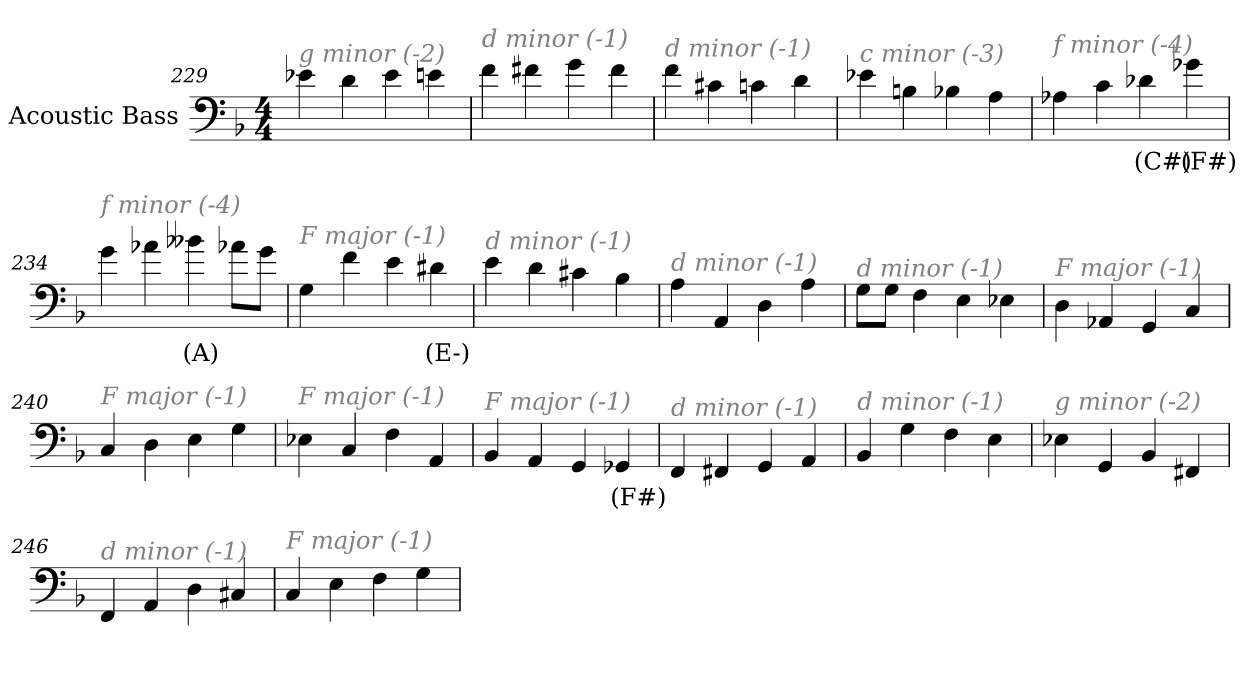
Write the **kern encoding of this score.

**kern	**text
*part1	*part1
*staff1	*staff1
*I"Acoustic Bass	*
*clefF4	*
*ITrd7c12	*
*k[b-]	*
*F:	*
*M4/4	*
=229	=229
!LO:TX:i:color=#808080:t=g minor (-2)	!
4E-X	.
4D	.
4E-	.
4En	.
=230	=230
!LO:TX:i:color=#808080:t=d minor (-1)	!
4F	.
4F#X	.
4G	.
4F#	.
=231	=231
!LO:TX:i:color=#808080:t=d minor (-1)	!
4F	.
4C#X	.
4Cn	.
4D	.
=232	=232
!LO:TX:i:color=#808080:t=c minor (-3)	!
4E-X	.
4BBn	.
4BB-X	.
4AA	.
=233	=233
!LO:TX:i:color=#808080:t=f minor (-4)	!
4AA-X	.
4C	.
4D-Xi	(C#)
4G-Xi	(F#)
=234	=234
!LO:TX:i:color=#808080:t=f minor (-4)	!
4G	.
4A-X	.
4B--Xj	(A)
8A-XL	.
8GJ	.
=235	=235
!LO:TX:i:color=#808080:t=F major (-1)	!
4GG	.
4F	.
4E	.
4D#Xj	(E-)
=236	=236
!LO:TX:i:color=#808080:t=d minor (-1)	!
4E	.
4D	.
4C#X	.
4BB-	.
=237	=237
!LO:TX:i:color=#808080:t=d minor (-1)	!
4AA	.
4AAA	.
4DD	.
4AA	.
=238	=238
!LO:TX:i:color=#808080:t=d minor (-1)	!
8GGL	.
8GGJ	.
4FF	.
4EE	.
4EE-X	.
=239	=239
!LO:TX:i:color=#808080:t=F major (-1)	!
4DD	.
4AAA-X	.
4GGG	.
4CC	.
=240	=240
!LO:TX:i:color=#808080:t=F major (-1)	!
4CC	.
4DD	.
4EE	.
4GG	.
=241	=241
!LO:TX:i:color=#808080:t=F major (-1)	!
4EE-X	.
4CC	.
4FF	.
4AAA	.
=242	=242
!LO:TX:i:color=#808080:t=F major (-1)	!
4BBB-	.
4AAA	.
4GGG	.
4GGG-Xi	(F#)
=243	=243
!LO:TX:i:color=#808080:t=d minor (-1)	!
4FFF	.
4FFF#X	.
4GGG	.
4AAA	.
=244	=244
!LO:TX:i:color=#808080:t=d minor (-1)	!
4BBB-	.
4GG	.
4FF	.
4EE	.
=245	=245
!LO:TX:i:color=#808080:t=g minor (-2)	!
4EE-X	.
4GGG	.
4BBB-	.
4FFF#X	.
=246	=246
!LO:TX:i:color=#808080:t=d minor (-1)	!
4FFF	.
4AAA	.
4DD	.
4CC#X	.
=247	=247
!LO:TX:i:color=#808080:t=F major (-1)	!
4CC	.
4EE	.
4FF	.
4GG	.
=	=
*-	*-
